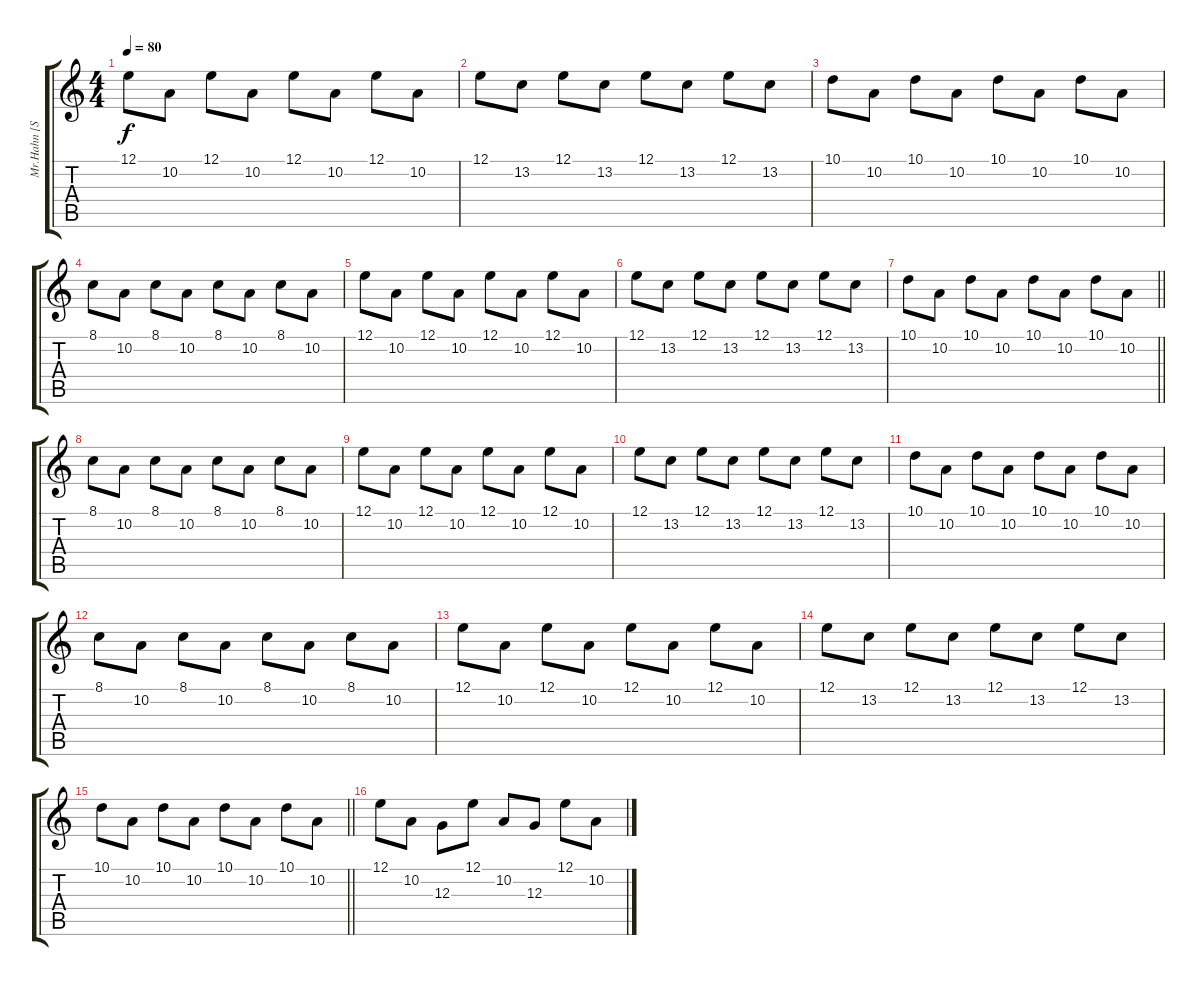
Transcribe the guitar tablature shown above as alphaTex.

\track ("Mr.Hahn [Sampler1]" "Mr.Hahn [S") {instrument fx3crystal}
\staff {score tabs}
\tuning (E4 B3 G3 D3 A2 D2) {hide}
\ts (4 4)
\tempo 80
\clef g2
\ks c
12.1.8{dy f} 10.2.8 12.1.8 10.2.8 12.1.8 10.2.8 12.1.8 10.2.8 |
12.1.8 13.2.8 12.1.8 13.2.8 12.1.8 13.2.8 12.1.8 13.2.8 |
10.1.8 10.2.8 10.1.8 10.2.8 10.1.8 10.2.8 10.1.8 10.2.8 |
8.1.8 10.2.8 8.1.8 10.2.8 8.1.8 10.2.8 8.1.8 10.2.8 |
12.1.8 10.2.8 12.1.8 10.2.8 12.1.8 10.2.8 12.1.8 10.2.8 |
12.1.8 13.2.8 12.1.8 13.2.8 12.1.8 13.2.8 12.1.8 13.2.8 |
\barLineRight lightlight
10.1.8 10.2.8 10.1.8 10.2.8 10.1.8 10.2.8 10.1.8 10.2.8 |
8.1.8 10.2.8 8.1.8 10.2.8 8.1.8 10.2.8 8.1.8 10.2.8 |
12.1.8 10.2.8 12.1.8 10.2.8 12.1.8 10.2.8 12.1.8 10.2.8 |
12.1.8 13.2.8 12.1.8 13.2.8 12.1.8 13.2.8 12.1.8 13.2.8 |
10.1.8 10.2.8 10.1.8 10.2.8 10.1.8 10.2.8 10.1.8 10.2.8 |
8.1.8 10.2.8 8.1.8 10.2.8 8.1.8 10.2.8 8.1.8 10.2.8 |
12.1.8 10.2.8 12.1.8 10.2.8 12.1.8 10.2.8 12.1.8 10.2.8 |
12.1.8 13.2.8 12.1.8 13.2.8 12.1.8 13.2.8 12.1.8 13.2.8 |
\barLineRight lightlight
10.1.8 10.2.8 10.1.8 10.2.8 10.1.8 10.2.8 10.1.8 10.2.8 |
12.1.8 10.2.8 12.3.8 12.1.8 10.2.8 12.3.8 12.1.8 10.2.8
